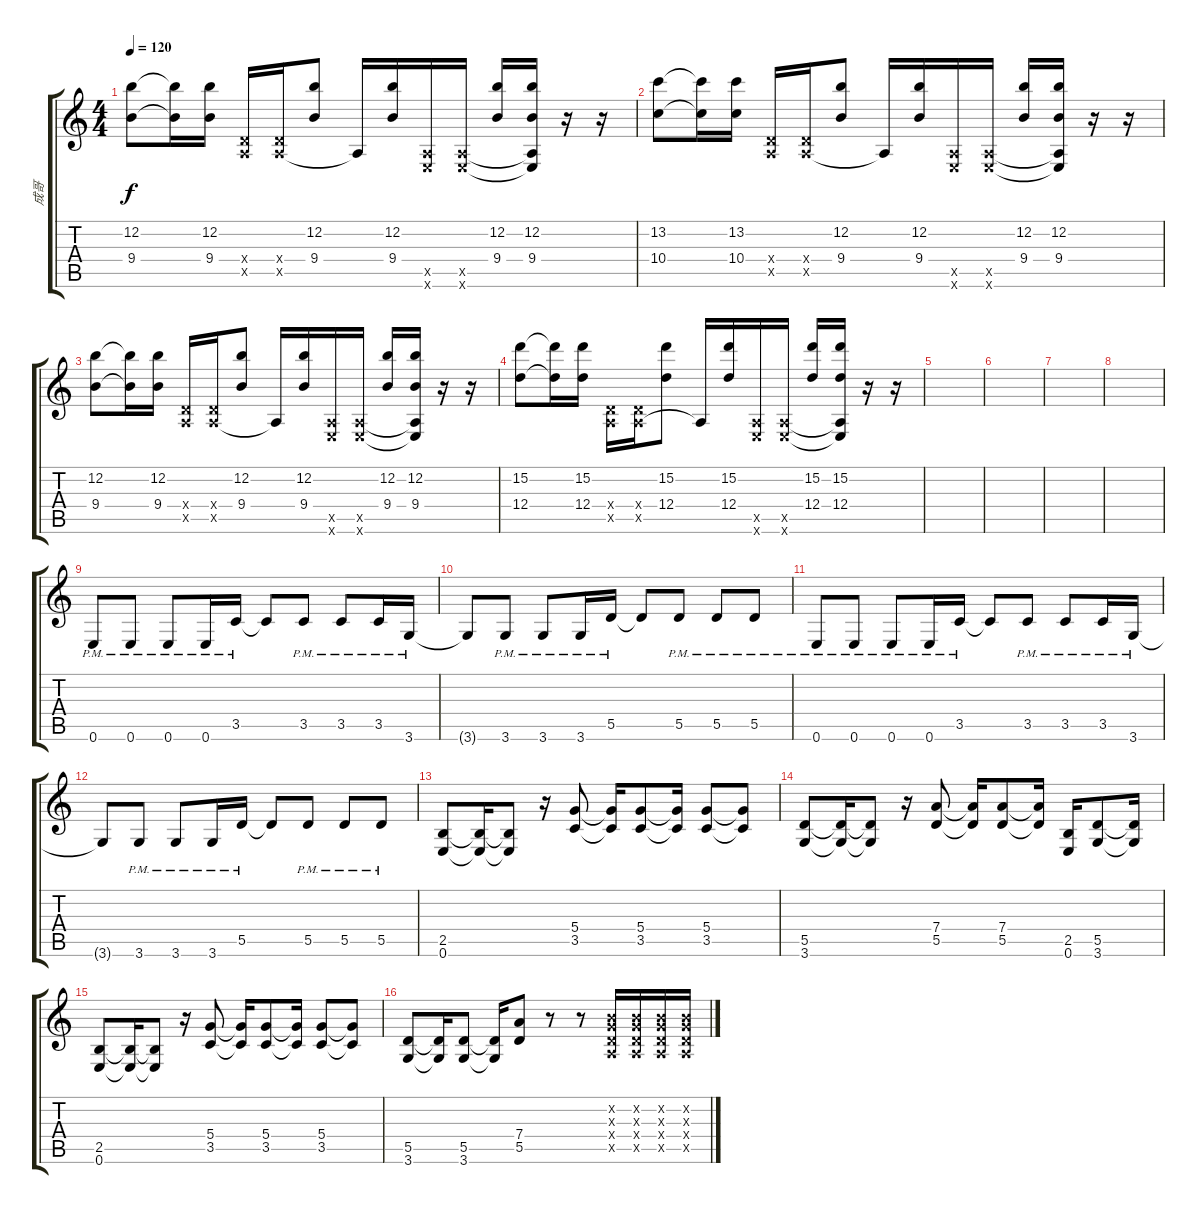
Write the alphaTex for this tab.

\track ("成哥" "成哥") {instrument electricguitarmuted}
\staff {score tabs}
\tuning (E4 B3 G3 D3 A2 E2) {hide}
\ts (4 4)
\tempo 120
\clef g2
\ks c
(12.2 9.4).8{dy f instrument overdrivenguitar} (12.2{t} 9.4{t}).16 (12.2 9.4).16 (0.4{x} 0.5{x}).16 (0.4{x} 0.5{x}).16 (12.2 9.4).8 0.5{t}.16 (12.2 9.4).16 (0.5{x} 0.6{x}).16 (0.5{x} 0.6{x}).16 (12.2 9.4).16 (12.2 9.4 0.5{t} 0.6{t}).16 r.16 r.16 |
(13.2 10.4).8 (13.2{t} 10.4{t}).16 (13.2 10.4).16 (0.4{x} 0.5{x}).16 (0.4{x} 0.5{x}).16 (12.2 9.4).8 0.5{t}.16 (12.2 9.4).16 (0.5{x} 0.6{x}).16 (0.5{x} 0.6{x}).16 (12.2 9.4).16 (12.2 9.4 0.5{t} 0.6{t}).16 r.16 r.16 |
(12.2 9.4).8{instrument overdrivenguitar} (12.2{t} 9.4{t}).16 (12.2 9.4).16 (0.4{x} 0.5{x}).16 (0.4{x} 0.5{x}).16 (12.2 9.4).8 0.5{t}.16 (12.2 9.4).16 (0.5{x} 0.6{x}).16 (0.5{x} 0.6{x}).16 (12.2 9.4).16 (12.2 9.4 0.5{t} 0.6{t}).16 r.16 r.16 |
(15.2 12.4).8 (15.2{t} 12.4{t}).16 (15.2 12.4).16 (0.4{x} 0.5{x}).16 (0.4{x} 0.5{x}).16 (15.2 12.4).8 0.5{t}.16 (15.2 12.4).16 (0.5{x} 0.6{x}).16 (0.5{x} 0.6{x}).16 (15.2 12.4).16 (15.2 12.4 0.5{t} 0.6{t}).16 r.16 r.16 |
|
|
|
|
0.6{pm}.8 0.6{pm}.8 0.6{pm}.8 0.6{pm}.16 3.5{pm}.16 3.5{t}.8 3.5{pm}.8 3.5{pm}.8 3.5{pm}.16 3.6{pm}.16 |
3.6{t}.8 3.6{pm}.8 3.6{pm}.8 3.6{pm}.16 5.5{pm}.16 5.5{t}.8 5.5{pm}.8 5.5{pm}.8 5.5{pm}.8 |
0.6{pm}.8 0.6{pm}.8 0.6{pm}.8 0.6{pm}.16 3.5{pm}.16 3.5{t}.8 3.5{pm}.8 3.5{pm}.8 3.5{pm}.16 3.6{pm}.16 |
3.6{t}.8 3.6{pm}.8 3.6{pm}.8 3.6{pm}.16 5.5{pm}.16 5.5{t}.8 5.5{pm}.8 5.5{pm}.8 5.5{pm}.8 |
(2.5 0.6).8{instrument overdrivenguitar} (2.5{t} 0.6{t}).16 (2.5{t} 0.6{t}).8 r.16 (5.4 3.5).8 (5.4{t} 3.5{t}).16 (5.4 3.5).8 (5.4{t} 3.5{t}).16 (5.4 3.5).8 (5.4{t} 3.5{t}).8 |
(5.5 3.6).8{instrument overdrivenguitar} (5.5{t} 3.6{t}).16 (5.5{t} 3.6{t}).8 r.16 (7.4 5.5).8 (7.4{t} 5.5{t}).16 (7.4 5.5).8 (7.4{t} 5.5{t}).16 (2.5 0.6).16 (5.5 3.6).8 (5.5{t} 3.6{t}).16 |
(2.5 0.6).8{instrument overdrivenguitar} (2.5{t} 0.6{t}).16 (2.5{t} 0.6{t}).8 r.16 (5.4 3.5).8 (5.4{t} 3.5{t}).16 (5.4 3.5).8 (5.4{t} 3.5{t}).16 (5.4 3.5).8 (5.4{t} 3.5{t}).8 |
(5.5 3.6).8{instrument overdrivenguitar} (5.5{t} 3.6{t}).16 (5.5 3.6).8 (5.5{t} 3.6{t}).16 (7.4 5.5).8 r.8 r.8 (0.2{x} 0.3{x} 0.4{x} 0.5{x}).16 (0.2{x} 0.3{x} 0.4{x} 0.5{x}).16 (0.2{x} 0.3{x} 0.4{x} 0.5{x}).16 (0.2{x} 0.3{x} 0.4{x} 0.5{x}).16
